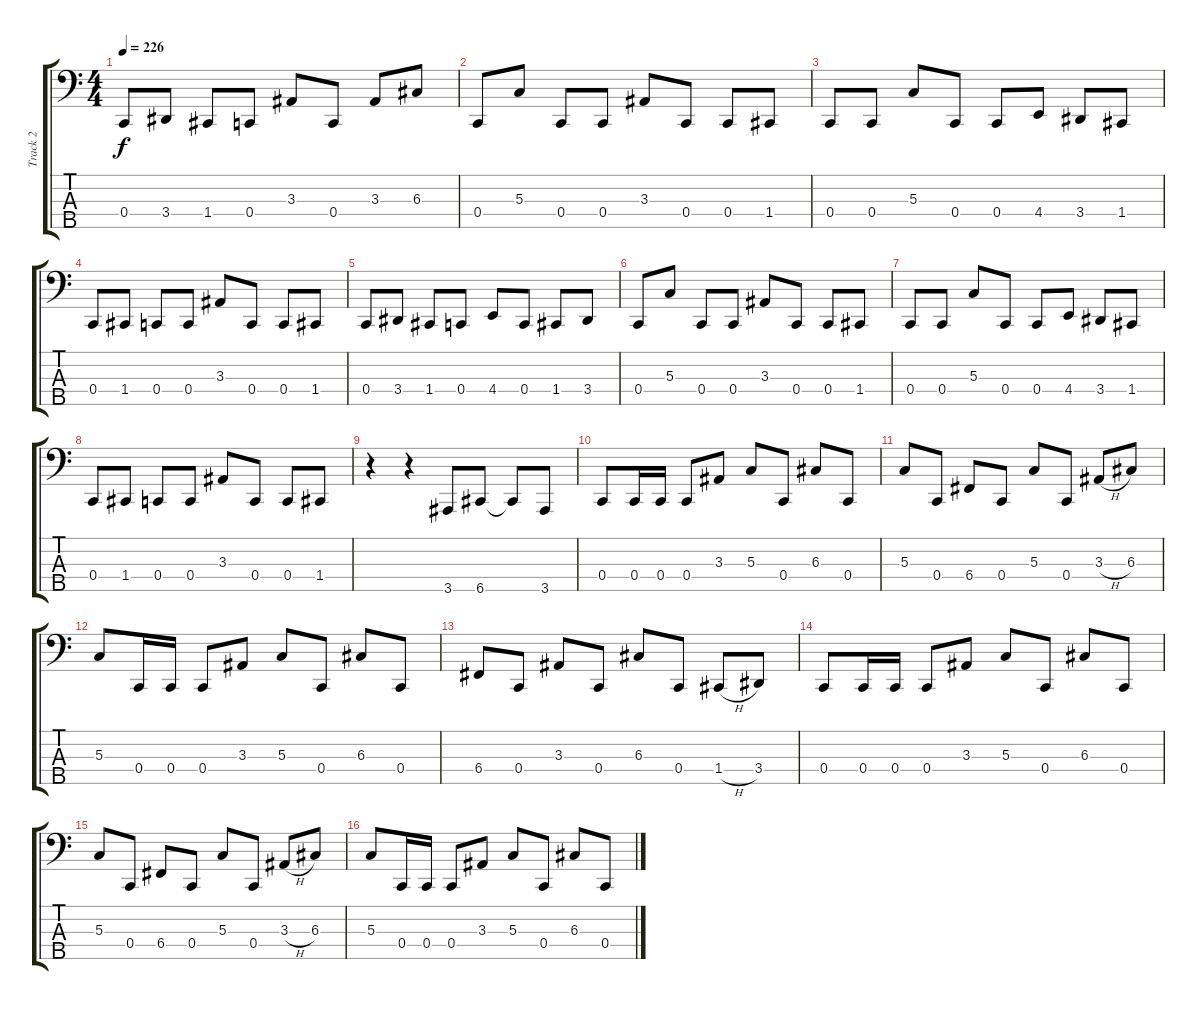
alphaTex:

\track ("Track 2" "Track 2") {instrument electricbasspick}
\staff {score tabs}
\tuning (F2 C2 G1 C1 G0) {hide}
\ts (4 4)
\tempo 226
\clef f4
\ks c
0.4.8{dy f} 3.4.8 1.4.8 0.4.8 3.3.8 0.4.8 3.3.8 6.3.8 |
0.4.8 5.3.8 0.4.8 0.4.8 3.3.8 0.4.8 0.4.8 1.4.8 |
0.4.8 0.4.8 5.3.8 0.4.8 0.4.8 4.4.8 3.4.8 1.4.8 |
0.4.8 1.4.8 0.4.8 0.4.8 3.3.8 0.4.8 0.4.8 1.4.8 |
0.4.8 3.4.8 1.4.8 0.4.8 4.4.8 0.4.8 1.4.8 3.4.8 |
0.4.8 5.3.8 0.4.8 0.4.8 3.3.8 0.4.8 0.4.8 1.4.8 |
0.4.8 0.4.8 5.3.8 0.4.8 0.4.8 4.4.8 3.4.8 1.4.8 |
0.4.8 1.4.8 0.4.8 0.4.8 3.3.8 0.4.8 0.4.8 1.4.8 |
r.4 r.4 3.5.8 6.5.8 6.5{t}.8 3.5.8 |
0.4.8 0.4.16 0.4.16 0.4.8 3.3.8 5.3.8 0.4.8 6.3.8 0.4.8 |
5.3.8 0.4.8 6.4.8 0.4.8 5.3.8 0.4.8 3.3{h}.8 6.3.8 |
5.3.8 0.4.16 0.4.16 0.4.8 3.3.8 5.3.8 0.4.8 6.3.8 0.4.8 |
6.4.8 0.4.8 3.3.8 0.4.8 6.3.8 0.4.8 1.4{h}.8 3.4.8 |
0.4.8 0.4.16 0.4.16 0.4.8 3.3.8 5.3.8 0.4.8 6.3.8 0.4.8 |
5.3.8 0.4.8 6.4.8 0.4.8 5.3.8 0.4.8 3.3{h}.8 6.3.8 |
5.3.8 0.4.16 0.4.16 0.4.8 3.3.8 5.3.8 0.4.8 6.3.8 0.4.8
